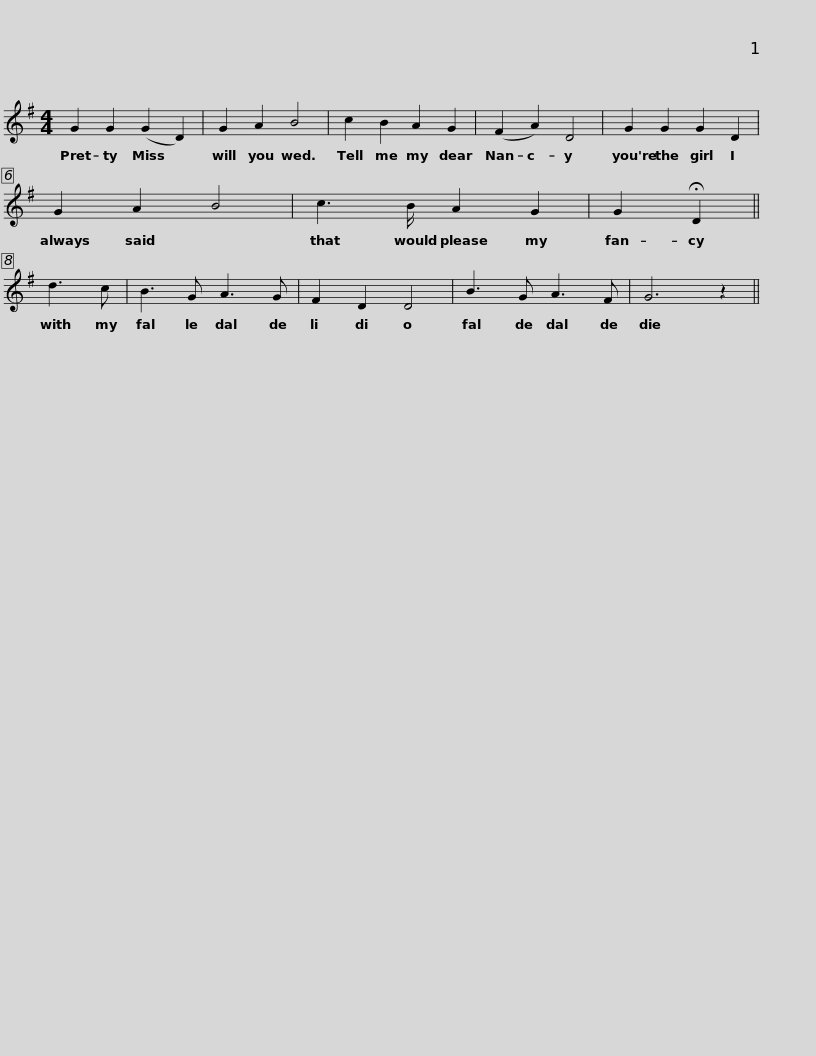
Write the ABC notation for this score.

X:1
L:1/8
M:4/4
I:linebreak $
K:G
V:1 treble
V:1
 G2 G2 (G2 D2) | G2 A2 B4 | c2 B2 A2 G2 | (F2 A2) D4 | G2 G2 G2 D2 | %5
 G2 A2 B4 |$ c3 B/ A2 G2 | G2 !fermata!D2 || d3 c | B3 G A3 G | %10
 F2 D2 D4 | B3 G A3 F | G6 z2 || %13
